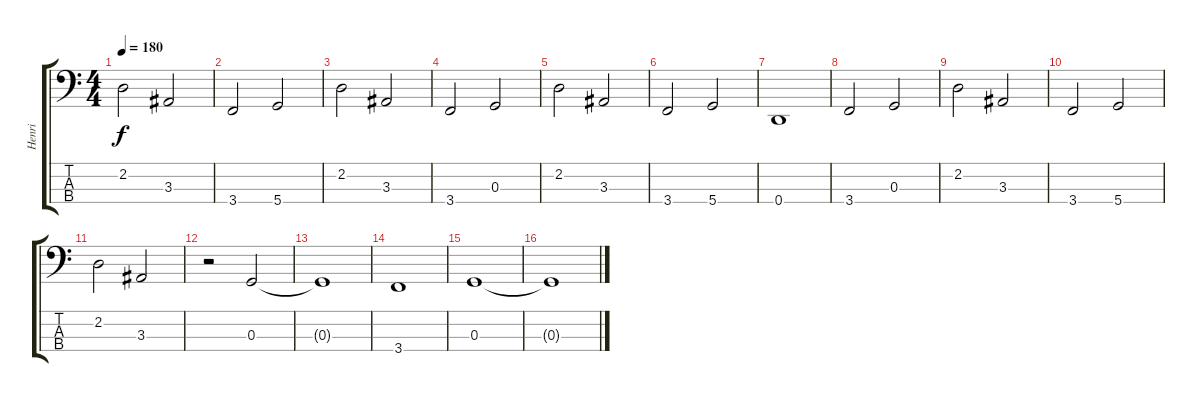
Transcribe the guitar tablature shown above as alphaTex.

\track ("Henri" "Henri") {instrument electricbasspick}
\staff {score tabs}
\tuning (F2 C2 G1 D1) {hide}
\ts (4 4)
\tempo 180
\clef f4
\ks c
2.2.2{dy f} 3.3.2 |
3.4.2 5.4.2 |
2.2.2 3.3.2 |
3.4.2 0.3.2 |
2.2.2 3.3.2 |
3.4.2 5.4.2 |
0.4.1 |
3.4.2 0.3.2 |
2.2.2 3.3.2 |
3.4.2 5.4.2 |
2.2.2 3.3.2 |
r.2 0.3.2 |
0.3{t}.1 |
3.4.1 |
0.3.1 |
0.3{t}.1
